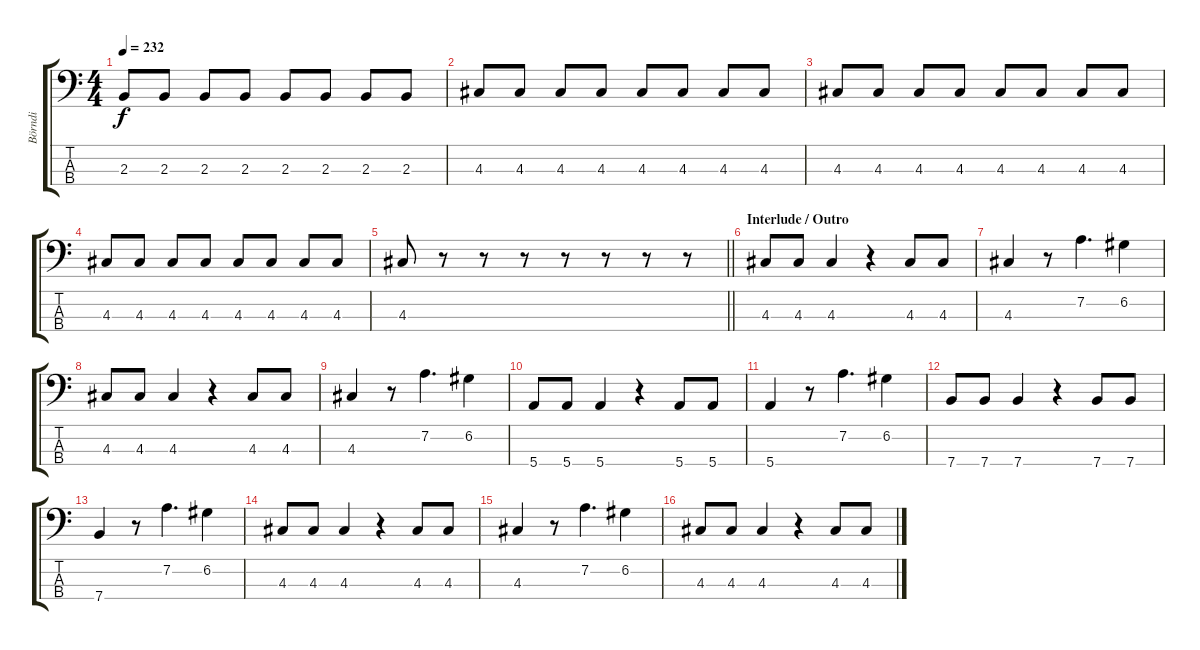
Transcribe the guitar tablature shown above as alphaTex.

\track ("Börndi" "Börndi") {instrument electricbassfinger}
\staff {score tabs}
\tuning (G2 D2 A1 E1) {hide}
\ts (4 4)
\tempo 232
\clef f4
\ks c
2.3.8{dy f} 2.3.8 2.3.8 2.3.8 2.3.8 2.3.8 2.3.8 2.3.8 |
4.3.8 4.3.8 4.3.8 4.3.8 4.3.8 4.3.8 4.3.8 4.3.8 |
4.3.8 4.3.8 4.3.8 4.3.8 4.3.8 4.3.8 4.3.8 4.3.8 |
4.3.8 4.3.8 4.3.8 4.3.8 4.3.8 4.3.8 4.3.8 4.3.8 |
\barLineRight lightlight
4.3.8 r.8 r.8 r.8 r.8 r.8 r.8 r.8 |
\section ("" "Interlude / Outro")
4.3.8 4.3.8 4.3.4 r.4 4.3.8 4.3.8 |
4.3.4 r.8 7.2.4{d} 6.2.4 |
4.3.8 4.3.8 4.3.4 r.4 4.3.8 4.3.8 |
4.3.4 r.8 7.2.4{d} 6.2.4 |
5.4.8 5.4.8 5.4.4 r.4 5.4.8 5.4.8 |
5.4.4 r.8 7.2.4{d} 6.2.4 |
7.4.8 7.4.8 7.4.4 r.4 7.4.8 7.4.8 |
7.4.4 r.8 7.2.4{d} 6.2.4 |
4.3.8 4.3.8 4.3.4 r.4 4.3.8 4.3.8 |
4.3.4 r.8 7.2.4{d} 6.2.4 |
4.3.8 4.3.8 4.3.4 r.4 4.3.8 4.3.8
